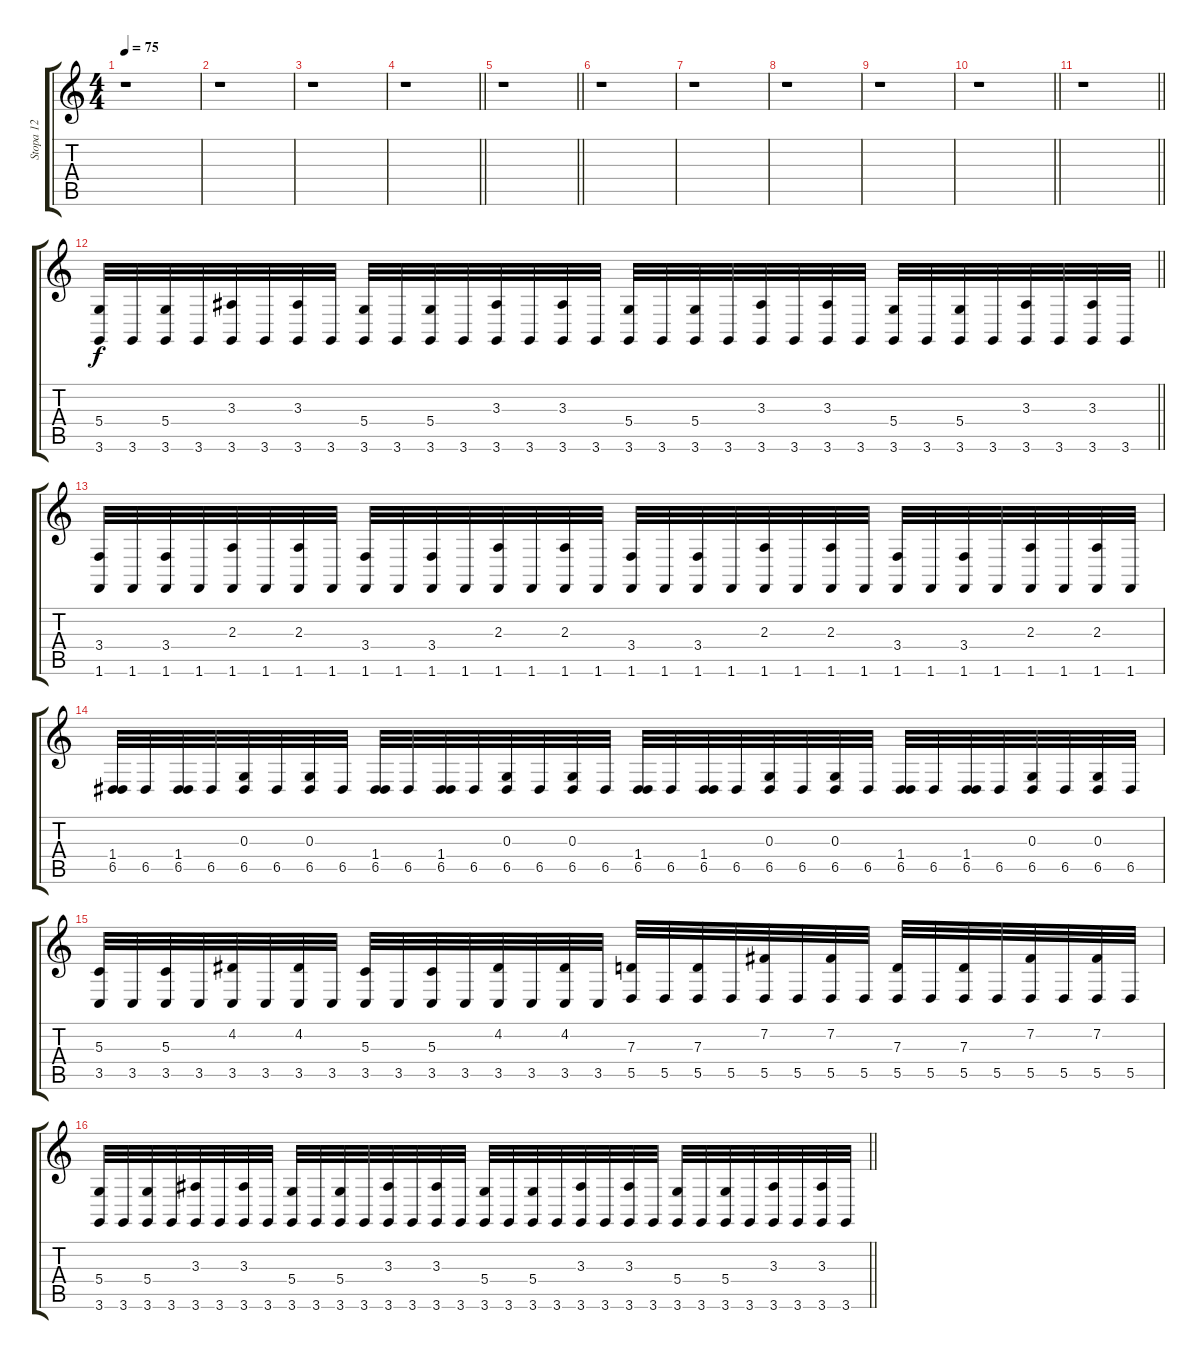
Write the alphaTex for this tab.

\track ("Stopa 12" "Stopa 12") {instrument synthstrings1}
\staff {score tabs}
\tuning (E4 B3 G3 D3 A2 E2) {hide}
\ts (4 4)
\tempo 75
\clef g2
\ks c
r.1{dy f} |
r.1 |
r.1 |
\barLineRight lightlight
r.1 |
\section ("" "")
\barLineRight lightlight
r.1 |
r.1 |
r.1 |
r.1 |
r.1 |
\barLineRight lightlight
r.1 |
\barLineRight lightlight
r.1 |
\section ("" "")
\barLineRight lightlight
(5.4 3.6).32 3.6.32 (5.4 3.6).32 3.6.32 (3.3 3.6).32 3.6.32 (3.3 3.6).32 3.6.32 (5.4 3.6).32 3.6.32 (5.4 3.6).32 3.6.32 (3.3 3.6).32 3.6.32 (3.3 3.6).32 3.6.32 (5.4 3.6).32 3.6.32 (5.4 3.6).32 3.6.32 (3.3 3.6).32 3.6.32 (3.3 3.6).32 3.6.32 (5.4 3.6).32 3.6.32 (5.4 3.6).32 3.6.32 (3.3 3.6).32 3.6.32 (3.3 3.6).32 3.6.32 |
(3.4 1.6).32 1.6.32 (3.4 1.6).32 1.6.32 (2.3 1.6).32 1.6.32 (2.3 1.6).32 1.6.32 (3.4 1.6).32 1.6.32 (3.4 1.6).32 1.6.32 (2.3 1.6).32 1.6.32 (2.3 1.6).32 1.6.32 (3.4 1.6).32 1.6.32 (3.4 1.6).32 1.6.32 (2.3 1.6).32 1.6.32 (2.3 1.6).32 1.6.32 (3.4 1.6).32 1.6.32 (3.4 1.6).32 1.6.32 (2.3 1.6).32 1.6.32 (2.3 1.6).32 1.6.32 |
(1.4 6.5).32 6.5.32 (1.4 6.5).32 6.5.32 (0.3 6.5).32 6.5.32 (0.3 6.5).32 6.5.32 (1.4 6.5).32 6.5.32 (1.4 6.5).32 6.5.32 (0.3 6.5).32 6.5.32 (0.3 6.5).32 6.5.32 (1.4 6.5).32 6.5.32 (1.4 6.5).32 6.5.32 (0.3 6.5).32 6.5.32 (0.3 6.5).32 6.5.32 (1.4 6.5).32 6.5.32 (1.4 6.5).32 6.5.32 (0.3 6.5).32 6.5.32 (0.3 6.5).32 6.5.32 |
(5.3 3.5).32 3.5.32 (5.3 3.5).32 3.5.32 (4.2 3.5).32 3.5.32 (4.2 3.5).32 3.5.32 (5.3 3.5).32 3.5.32 (5.3 3.5).32 3.5.32 (4.2 3.5).32 3.5.32 (4.2 3.5).32 3.5.32 (7.3 5.5).32 5.5.32 (7.3 5.5).32 5.5.32 (7.2 5.5).32 5.5.32 (7.2 5.5).32 5.5.32 (7.3 5.5).32 5.5.32 (7.3 5.5).32 5.5.32 (7.2 5.5).32 5.5.32 (7.2 5.5).32 5.5.32 |
\barLineRight lightlight
(5.4 3.6).32 3.6.32 (5.4 3.6).32 3.6.32 (3.3 3.6).32 3.6.32 (3.3 3.6).32 3.6.32 (5.4 3.6).32 3.6.32 (5.4 3.6).32 3.6.32 (3.3 3.6).32 3.6.32 (3.3 3.6).32 3.6.32 (5.4 3.6).32 3.6.32 (5.4 3.6).32 3.6.32 (3.3 3.6).32 3.6.32 (3.3 3.6).32 3.6.32 (5.4 3.6).32 3.6.32 (5.4 3.6).32 3.6.32 (3.3 3.6).32 3.6.32 (3.3 3.6).32 3.6.32
